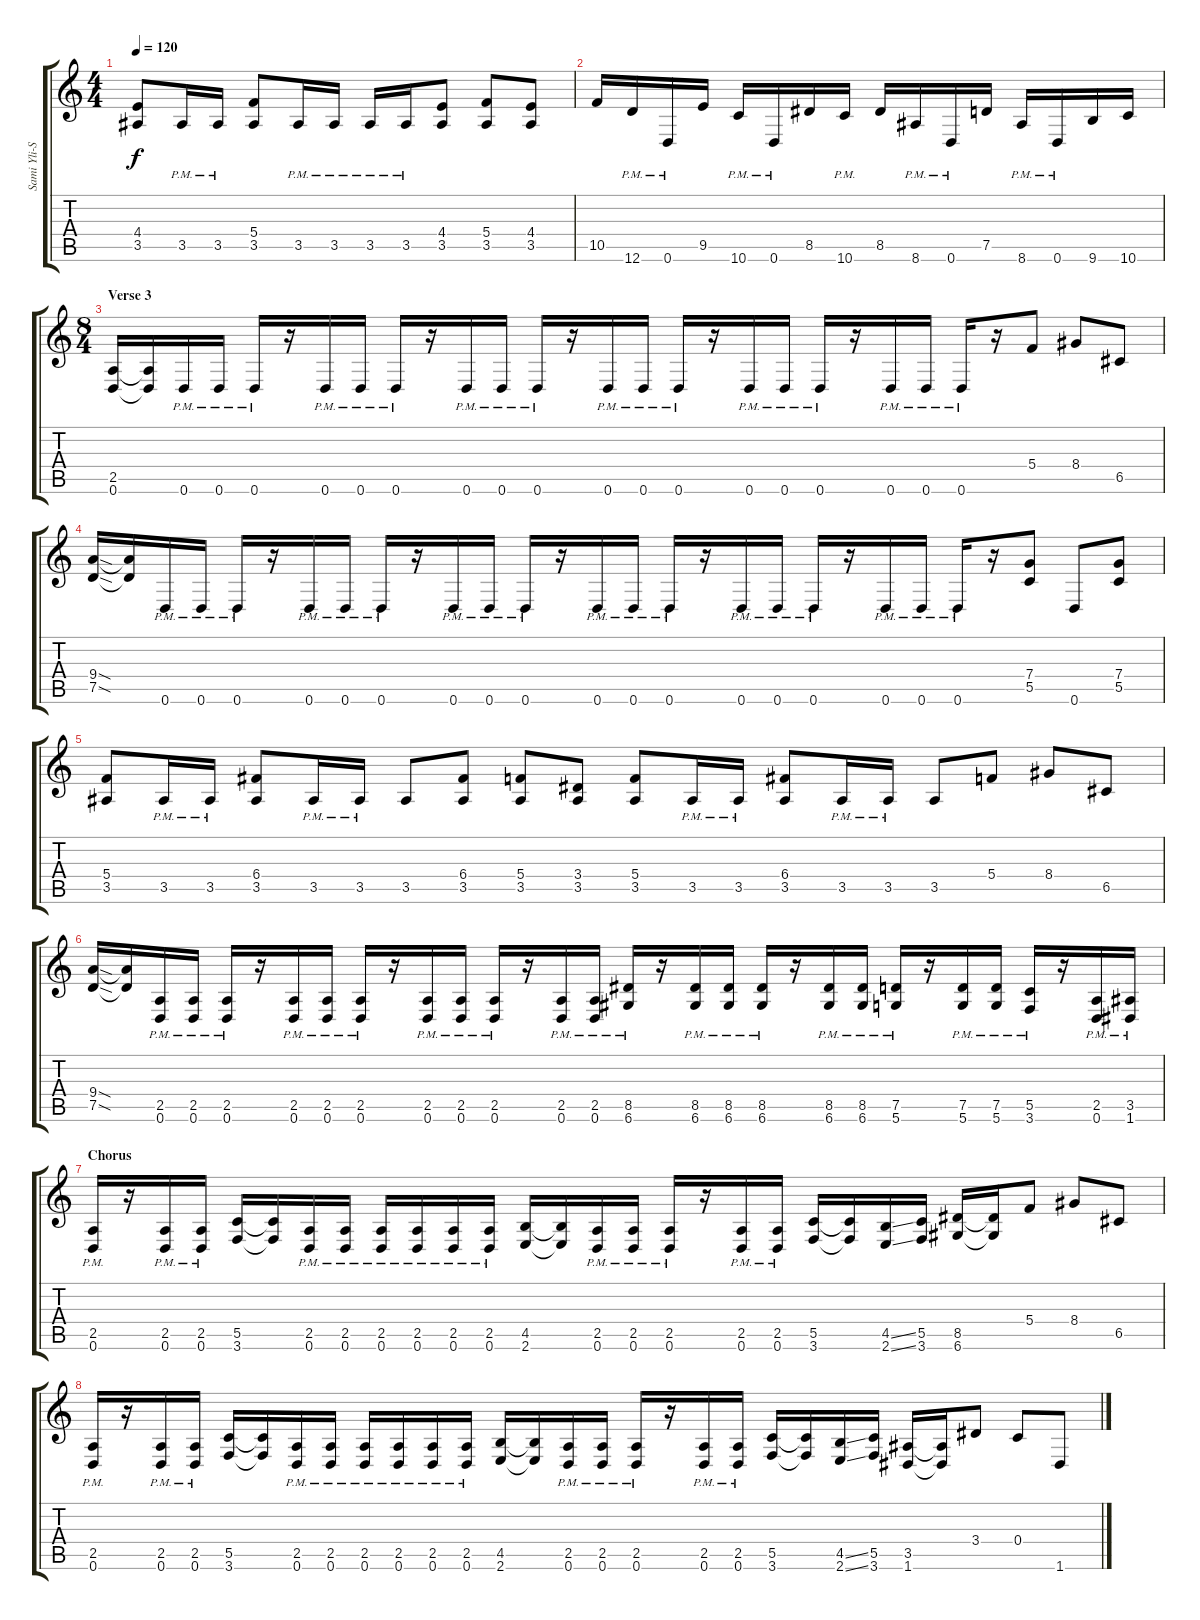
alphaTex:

\track ("Sami Yli-Sirniö" "Sami Yli-S") {instrument distortionguitar}
\staff {score tabs}
\tuning (D4 A3 F3 C3 G2 D2) {hide}
\ts (4 4)
\tempo 120
\clef g2
\ks c
(4.4 3.5).8{dy f} 3.5{pm}.16 3.5{pm}.16 (5.4 3.5).8 3.5{pm}.16 3.5{pm}.16 3.5{pm}.16 3.5{pm}.16 (4.4 3.5).8 (5.4 3.5).8 (4.4 3.5).8 |
10.5.16 12.6{pm}.16 0.6{pm}.16 9.5.16 10.6{pm}.16 0.6{pm}.16 8.5.16 10.6{pm}.16 8.5.16 8.6{pm}.16 0.6{pm}.16 7.5.16 8.6{pm}.16 0.6{pm}.16 9.6.16 10.6.16 |
\ts (8 4)
\section ("" "Verse 3")
(2.5 0.6).16 (2.5{t} 0.6{t}).16 0.6{pm}.16 0.6{pm}.16 0.6{pm}.16 r.16 0.6{pm}.16 0.6{pm}.16 0.6{pm}.16 r.16 0.6{pm}.16 0.6{pm}.16 0.6{pm}.16 r.16 0.6{pm}.16 0.6{pm}.16 0.6{pm}.16 r.16 0.6{pm}.16 0.6{pm}.16 0.6{pm}.16 r.16 0.6{pm}.16 0.6{pm}.16 0.6{pm}.16 r.16 5.4.8 8.4.8 6.5.8 |
(9.4{sod} 7.5{sod}).16 (9.4{t} 7.5{t}).16 0.6{pm}.16 0.6{pm}.16 0.6{pm}.16 r.16 0.6{pm}.16 0.6{pm}.16 0.6{pm}.16 r.16 0.6{pm}.16 0.6{pm}.16 0.6{pm}.16 r.16 0.6{pm}.16 0.6{pm}.16 0.6{pm}.16 r.16 0.6{pm}.16 0.6{pm}.16 0.6{pm}.16 r.16 0.6{pm}.16 0.6{pm}.16 0.6{pm}.16 r.16 (7.4 5.5).8 0.6.8 (7.4 5.5).8 |
(5.4 3.5).8 3.5{pm}.16 3.5{pm}.16 (6.4 3.5).8 3.5{pm}.16 3.5{pm}.16 3.5.8 (6.4 3.5).8 (5.4 3.5).8 (3.4 3.5).8 (5.4 3.5).8 3.5{pm}.16 3.5{pm}.16 (6.4 3.5).8 3.5{pm}.16 3.5{pm}.16 3.5.8 5.4.8 8.4.8 6.5.8 |
(9.4{sod} 7.5{sod}).16 (9.4{t} 7.5{t}).16 (2.5{pm} 0.6{pm}).16 (2.5{pm} 0.6{pm}).16 (2.5{pm} 0.6{pm}).16 r.16 (2.5{pm} 0.6{pm}).16 (2.5{pm} 0.6{pm}).16 (2.5{pm} 0.6{pm}).16 r.16 (2.5{pm} 0.6{pm}).16 (2.5{pm} 0.6{pm}).16 (2.5{pm} 0.6{pm}).16 r.16 (2.5{pm} 0.6{pm}).16 (2.5{pm} 0.6{pm}).16 (8.5{pm} 6.6{pm}).16 r.16 (8.5{pm} 6.6{pm}).16 (8.5{pm} 6.6{pm}).16 (8.5{pm} 6.6{pm}).16 r.16 (8.5{pm} 6.6{pm}).16 (8.5{pm} 6.6{pm}).16 (7.5{pm} 5.6{pm}).16 r.16 (7.5{pm} 5.6{pm}).16 (7.5{pm} 5.6{pm}).16 (5.5{pm} 3.6{pm}).16 r.16 (2.5{pm} 0.6{pm}).16 (3.5{pm} 1.6{pm}).16 |
\section ("" "Chorus")
(2.5{pm} 0.6{pm}).16 r.16 (2.5{pm} 0.6{pm}).16 (2.5{pm} 0.6{pm}).16 (5.5 3.6).16 (5.5{t} 3.6{t}).16 (2.5{pm} 0.6{pm}).16 (2.5{pm} 0.6{pm}).16 (2.5{pm} 0.6{pm}).16 (2.5{pm} 0.6{pm}).16 (2.5{pm} 0.6{pm}).16 (2.5{pm} 0.6{pm}).16 (4.5 2.6).16 (4.5{t} 2.6{t}).16 (2.5{pm} 0.6{pm}).16 (2.5{pm} 0.6{pm}).16 (2.5{pm} 0.6{pm}).16 r.16 (2.5{pm} 0.6{pm}).16 (2.5{pm} 0.6{pm}).16 (5.5 3.6).16 (5.5{t} 3.6{t}).16 (4.5{ss} 2.6{ss}).16 (5.5 3.6).16 (8.5 6.6).16 (8.5{t} 6.6{t}).16 5.4.8 8.4.8 6.5.8 |
(2.5{pm} 0.6{pm}).16 r.16 (2.5{pm} 0.6{pm}).16 (2.5{pm} 0.6{pm}).16 (5.5 3.6).16 (5.5{t} 3.6{t}).16 (2.5{pm} 0.6{pm}).16 (2.5{pm} 0.6{pm}).16 (2.5{pm} 0.6{pm}).16 (2.5{pm} 0.6{pm}).16 (2.5{pm} 0.6{pm}).16 (2.5{pm} 0.6{pm}).16 (4.5 2.6).16 (4.5{t} 2.6{t}).16 (2.5{pm} 0.6{pm}).16 (2.5{pm} 0.6{pm}).16 (2.5{pm} 0.6{pm}).16 r.16 (2.5{pm} 0.6{pm}).16 (2.5{pm} 0.6{pm}).16 (5.5 3.6).16 (5.5{t} 3.6{t}).16 (4.5{ss} 2.6{ss}).16 (5.5 3.6).16 (3.5 1.6).16 (3.5{t} 1.6{t}).16 3.4.8 0.4.8 1.6.8
